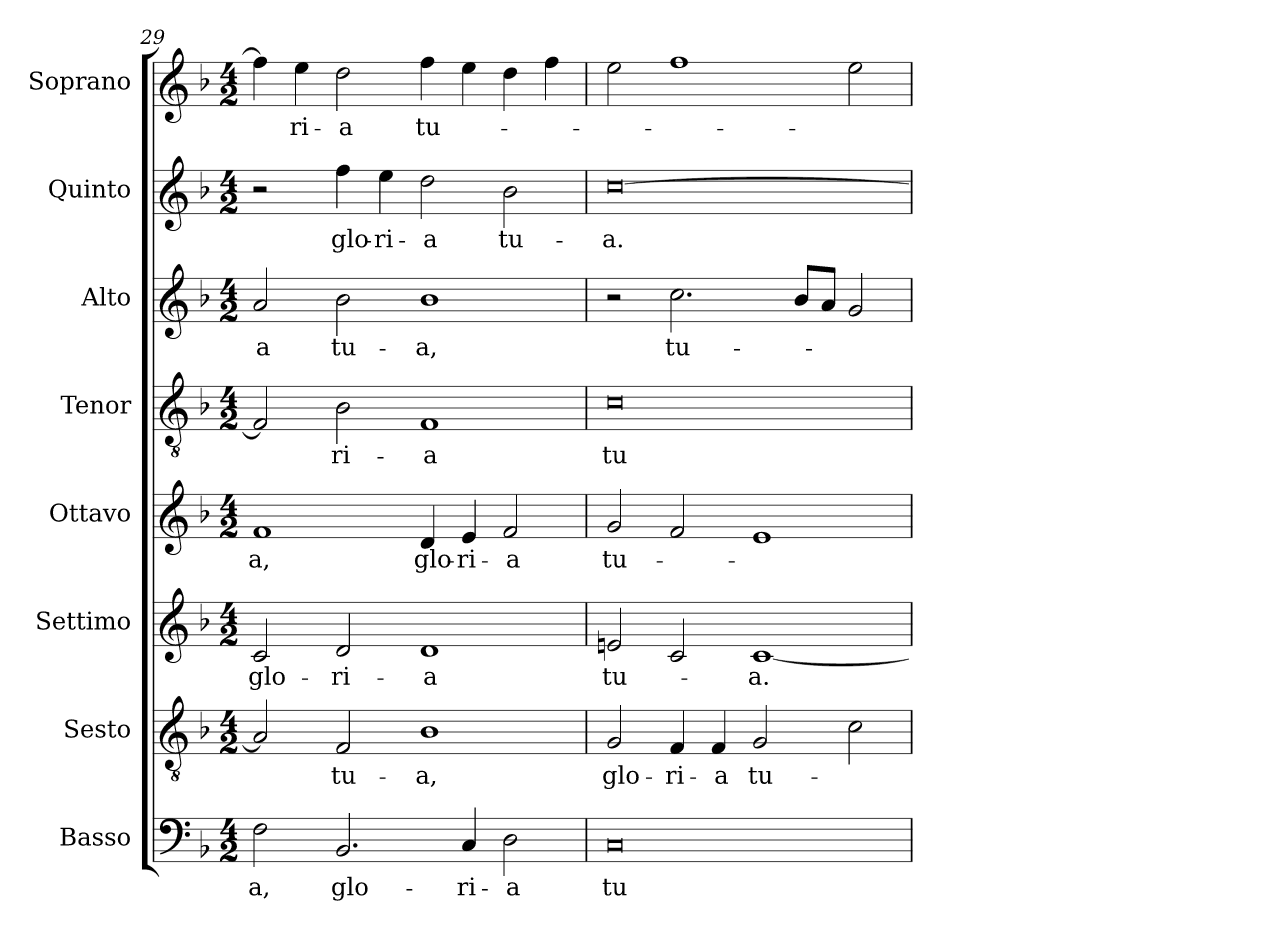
**kern	**text	**kern	**text	**kern	**text	**kern	**text	**kern	**text	**kern	**text	**kern	**text	**kern	**text
*part8	*part8	*part7	*part7	*part6	*part6	*part5	*part5	*part4	*part4	*part3	*part3	*part2	*part2	*part1	*part1
*staff8	*staff8	*staff7	*staff7	*staff6	*staff6	*staff5	*staff5	*staff4	*staff4	*staff3	*staff3	*staff2	*staff2	*staff1	*staff1
*I"Basso	*	*I"Sesto	*	*I"Settimo	*	*I"Ottavo	*	*I"Tenor	*	*I"Alto	*	*I"Quinto	*	*I"Soprano	*
*I'B.	*	*I'Ss.	*	*I'St.	*	*I'Ot.	*	*I'T.	*	*I'A.	*	*I'Q.	*	*I'S.	*
*clefF4	*	*clefGv2	*	*clefG2	*	*clefG2	*	*clefGv2	*	*clefG2	*	*clefG2	*	*clefG2	*
*	*	*ITrd7c12	*	*	*	*	*	*ITrd7c12	*	*	*	*	*	*	*
*k[b-]	*	*k[b-]	*	*k[b-]	*	*k[b-]	*	*k[b-]	*	*k[b-]	*	*k[b-]	*	*k[b-]	*
*F:	*	*F:	*	*F:	*	*F:	*	*F:	*	*F:	*	*F:	*	*F:	*
*M4/2	*	*M4/2	*	*M4/2	*	*M4/2	*	*M4/2	*	*M4/2	*	*M4/2	*	*M4/2	*
=29	=29	=29	=29	=29	=29	=29	=29	=29	=29	=29	=29	=29	=29	=29	=29
!	!LO:LY:b:color=#000000	!	!	!	!	!	!	!	!	!	!	!	!	!	!
!	!	!	!	!	!LO:LY:b:color=#000000	!	!	!	!	!	!	!	!	!	!
!	!	!	!	!	!	!	!LO:LY:b:color=#000000	!	!	!	!	!	!	!	!
!	!	!	!	!	!	!	!	!	!	!	!LO:LY:b:color=#000000	!	!	!	!
2Fi\	-a,	2AAi/]	.	2ci/	glo-	1fi	-a,	2FFi/]	.	2ai/	-a	2r	.	4ffi\]	.
!	!	!	!	!	!	!	!	!	!	!	!	!	!	!	!LO:LY:b:color=#000000
.	.	.	.	.	.	.	.	.	.	.	.	.	.	4eei\	-ri-
!	!LO:LY:b:color=#000000	!	!	!	!	!	!	!	!	!	!	!	!	!	!
!	!	!	!LO:LY:b:color=#000000	!	!	!	!	!	!	!	!	!	!	!	!
!	!	!	!	!	!LO:LY:b:color=#000000	!	!	!	!	!	!	!	!	!	!
!	!	!	!	!	!	!	!	!	!LO:LY:b:color=#000000	!	!	!	!	!	!
!	!	!	!	!	!	!	!	!	!	!	!LO:LY:b:color=#000000	!	!	!	!
!	!	!	!	!	!	!	!	!	!	!	!	!	!LO:LY:b:color=#000000	!	!
!	!	!	!	!	!	!	!	!	!	!	!	!	!	!	!LO:LY:b:color=#000000
2.BB-i/	glo-	2FFi/	tu-	2di/	-ri-	.	.	2BB-i\	-ri-	2b-i\	tu-	4ffi\	glo-	2ddi\	-a
!	!	!	!	!	!	!	!	!	!	!	!	!	!LO:LY:b:color=#000000	!	!
.	.	.	.	.	.	.	.	.	.	.	.	4eei\	-ri-	.	.
!	!	!	!LO:LY:b:color=#000000	!	!	!	!	!	!	!	!	!	!	!	!
!	!	!	!	!	!LO:LY:b:color=#000000	!	!	!	!	!	!	!	!	!	!
!	!	!	!	!	!	!	!LO:LY:b:color=#000000	!	!	!	!	!	!	!	!
!	!	!	!	!	!	!	!	!	!LO:LY:b:color=#000000	!	!	!	!	!	!
!	!	!	!	!	!	!	!	!	!	!	!LO:LY:b:color=#000000	!	!	!	!
!	!	!	!	!	!	!	!	!	!	!	!	!	!LO:LY:b:color=#000000	!	!
!	!	!	!	!	!	!	!	!	!	!	!	!	!	!	!LO:LY:b:color=#000000
.	.	1BB-i	-a,	1di	-a	4di/	glo-	1FFi	-a	1b-i	-a,	2ddi\	-a	4ffi\	tu-
!	!LO:LY:b:color=#000000	!	!	!	!	!	!	!	!	!	!	!	!	!	!
!	!	!	!	!	!	!	!LO:LY:b:color=#000000	!	!	!	!	!	!	!	!
4Ci/	-ri-	.	.	.	.	4ei/	-ri-	.	.	.	.	.	.	4eei\	.
!	!LO:LY:b:color=#000000	!	!	!	!	!	!	!	!	!	!	!	!	!	!
!	!	!	!	!	!	!	!LO:LY:b:color=#000000	!	!	!	!	!	!	!	!
!	!	!	!	!	!	!	!	!	!	!	!	!	!LO:LY:b:color=#000000	!	!
2Di\	-a	.	.	.	.	2fi/	-a	.	.	.	.	2b-i\	tu-	4ddi\	.
.	.	.	.	.	.	.	.	.	.	.	.	.	.	4ffi\	.
=30	=30	=30	=30	=30	=30	=30	=30	=30	=30	=30	=30	=30	=30	=30	=30
!	!LO:LY:b:color=#000000	!	!	!	!	!	!	!	!	!	!	!	!	!	!
!	!	!	!LO:LY:b:color=#000000	!	!	!	!	!	!	!	!	!	!	!	!
!	!	!	!	!	!LO:LY:b:color=#000000	!	!	!	!	!	!	!	!	!	!
!	!	!	!	!	!	!	!LO:LY:b:color=#000000	!	!	!	!	!	!	!	!
!	!	!	!	!	!	!	!	!	!LO:LY:b:color=#000000	!	!	!	!	!	!
!	!	!	!	!	!	!	!	!	!	!	!	!	!LO:LY:b:color=#000000	!	!
0Ci	tu-	2GGi/	glo-	2eni/	tu-	2gi/	tu-	0Ci	tu-	2r	.	[0cci	-a.	2eei\	.
!	!	!	!LO:LY:b:color=#000000	!	!	!	!	!	!	!	!	!	!	!	!
!	!	!	!	!	!	!	!	!	!	!	!LO:LY:b:color=#000000	!	!	!	!
.	.	4FFi/	-ri-	2ci/	.	2fi/	.	.	.	2.cci\	tu-	.	.	1ffi	.
!	!	!	!LO:LY:b:color=#000000	!	!	!	!	!	!	!	!	!	!	!	!
.	.	4FFi/	-a	.	.	.	.	.	.	.	.	.	.	.	.
!	!	!	!LO:LY:b:color=#000000	!	!	!	!	!	!	!	!	!	!	!	!
!	!	!	!	!	!LO:LY:b:color=#000000	!	!	!	!	!	!	!	!	!	!
.	.	2GGi/	tu-	[1ci	-a.	1ei	.	.	.	.	.	.	.	.	.
.	.	.	.	.	.	.	.	.	.	8b-i/L	.	.	.	.	.
.	.	.	.	.	.	.	.	.	.	8ai/J	.	.	.	.	.
.	.	2Ci\	.	.	.	.	.	.	.	2gi/	.	.	.	2eei\	.
=	=	=	=	=	=	=	=	=	=	=	=	=	=	=	=
*-	*-	*-	*-	*-	*-	*-	*-	*-	*-	*-	*-	*-	*-	*-	*-
